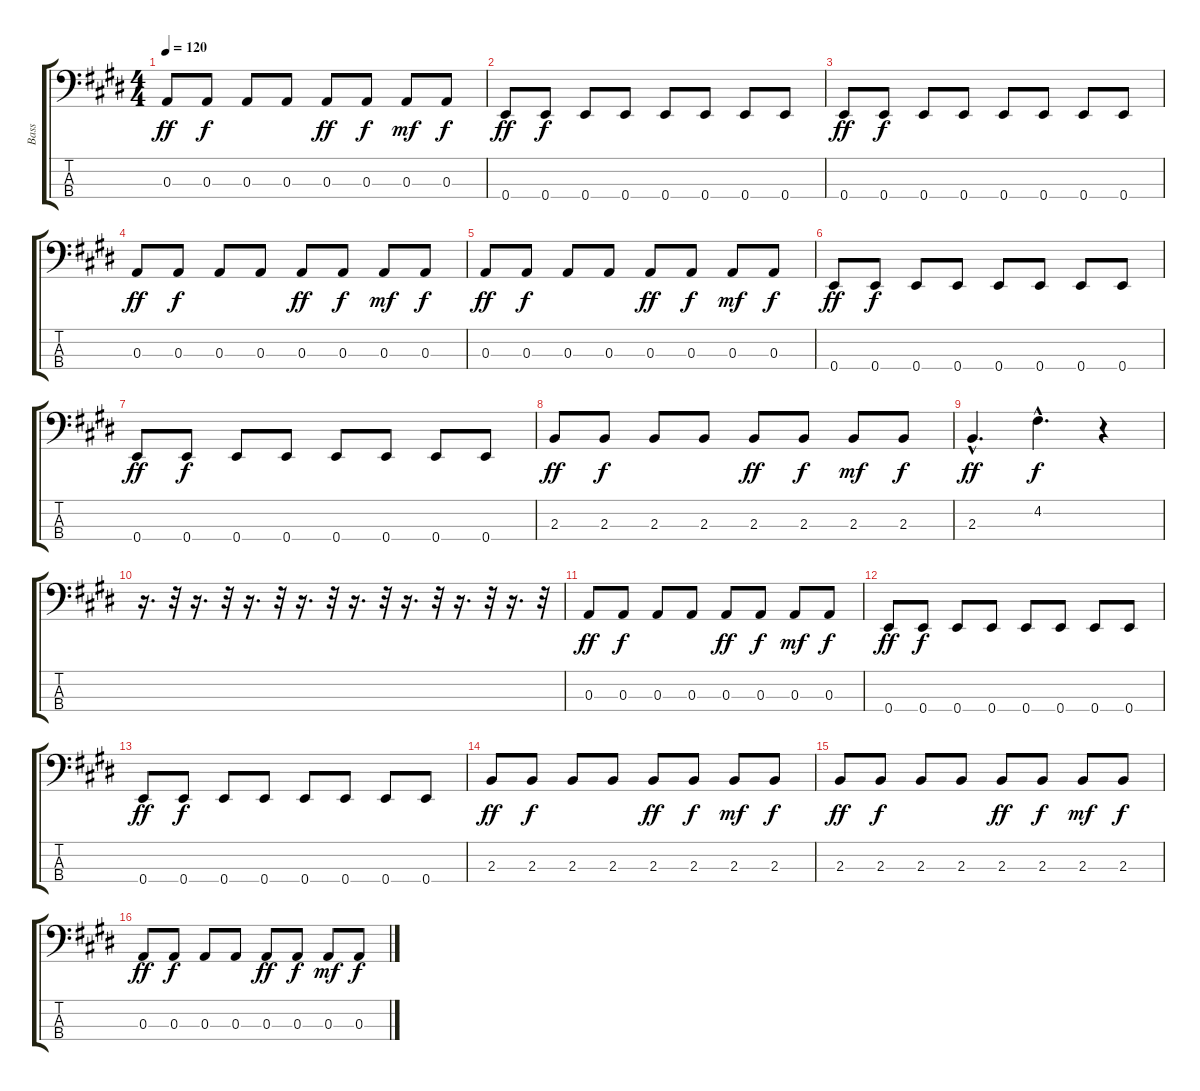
\track ("Bass" "Bass") {instrument electricbassfinger}
\staff {score tabs}
\tuning (G2 D2 A1 E1) {hide}
\ts (4 4)
\tempo 120
\clef f4
\ks e
0.3.8{dy ff} 0.3.8{dy f} 0.3.8 0.3.8 0.3.8{dy ff} 0.3.8{dy f} 0.3.8{dy mf} 0.3.8{dy f} |
0.4.8{dy ff} 0.4.8{dy f} 0.4.8 0.4.8 0.4.8 0.4.8 0.4.8 0.4.8 |
0.4.8{dy ff} 0.4.8{dy f} 0.4.8 0.4.8 0.4.8 0.4.8 0.4.8 0.4.8 |
0.3.8{dy ff} 0.3.8{dy f} 0.3.8 0.3.8 0.3.8{dy ff} 0.3.8{dy f} 0.3.8{dy mf} 0.3.8{dy f} |
0.3.8{dy ff} 0.3.8{dy f} 0.3.8 0.3.8 0.3.8{dy ff} 0.3.8{dy f} 0.3.8{dy mf} 0.3.8{dy f} |
0.4.8{dy ff} 0.4.8{dy f} 0.4.8 0.4.8 0.4.8 0.4.8 0.4.8 0.4.8 |
0.4.8{dy ff} 0.4.8{dy f} 0.4.8 0.4.8 0.4.8 0.4.8 0.4.8 0.4.8 |
2.3.8{dy ff} 2.3.8{dy f} 2.3.8 2.3.8 2.3.8{dy ff} 2.3.8{dy f} 2.3.8{dy mf} 2.3.8{dy f} |
2.3{hac}.4{d dy ff} 4.2{hac}.4{d dy f} r.4 |
r.16{d} r.32 r.16{d} r.32 r.16{d} r.32 r.16{d} r.32 r.16{d} r.32 r.16{d} r.32 r.16{d} r.32 r.16{d} r.32 |
0.3.8{dy ff} 0.3.8{dy f} 0.3.8 0.3.8 0.3.8{dy ff} 0.3.8{dy f} 0.3.8{dy mf} 0.3.8{dy f} |
0.4.8{dy ff} 0.4.8{dy f} 0.4.8 0.4.8 0.4.8 0.4.8 0.4.8 0.4.8 |
0.4.8{dy ff} 0.4.8{dy f} 0.4.8 0.4.8 0.4.8 0.4.8 0.4.8 0.4.8 |
2.3.8{dy ff} 2.3.8{dy f} 2.3.8 2.3.8 2.3.8{dy ff} 2.3.8{dy f} 2.3.8{dy mf} 2.3.8{dy f} |
2.3.8{dy ff} 2.3.8{dy f} 2.3.8 2.3.8 2.3.8{dy ff} 2.3.8{dy f} 2.3.8{dy mf} 2.3.8{dy f} |
0.3.8{dy ff} 0.3.8{dy f} 0.3.8 0.3.8 0.3.8{dy ff} 0.3.8{dy f} 0.3.8{dy mf} 0.3.8{dy f}
